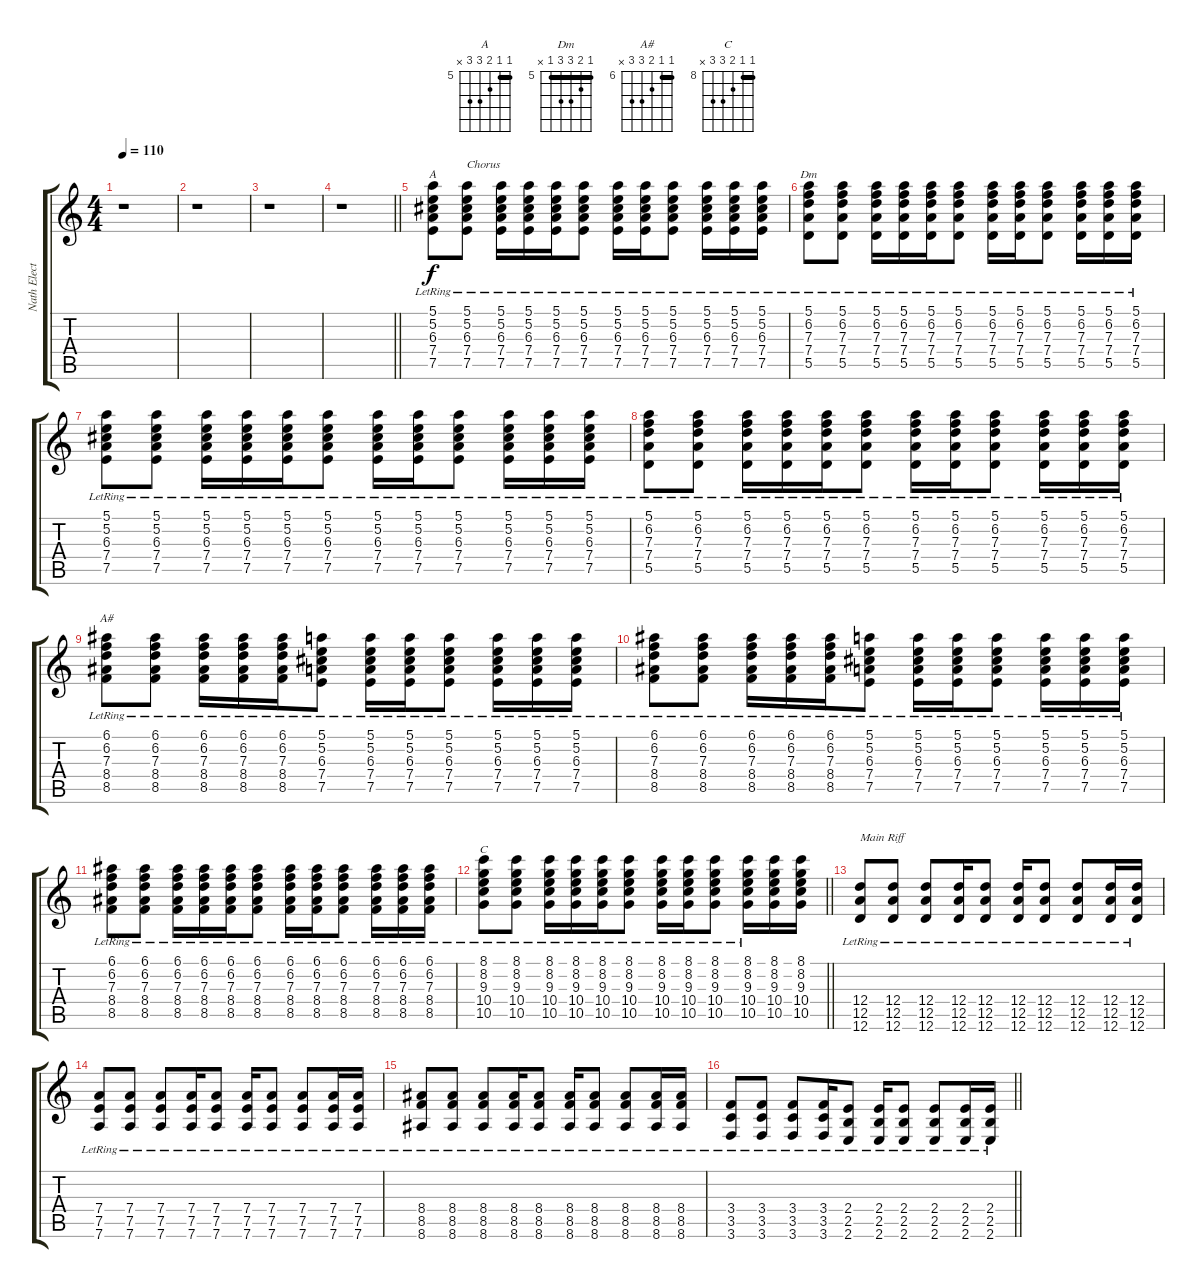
\track ("Nath Electric Guitar" "Nath Elect") {instrument distortionguitar}
\staff {score tabs}
\tuning (E4 B3 G3 D3 A2 D2) {hide}
\chord ("A" 5 5 6 7 7 x) {firstfret 5 barre 5}
\chord ("Dm" 5 6 7 7 5 x) {firstfret 5 barre 5}
\chord ("A#" 6 6 7 8 8 x) {firstfret 6 barre 6}
\chord ("C" 8 8 9 10 10 x) {firstfret 8 barre 8}
\ts (4 4)
\tempo 110
\clef g2
\ks c
r.1{dy f} |
r.1 |
r.1 |
\barLineRight lightlight
r.1 |
(5.1 5.2{lr} 6.3{lr} 7.4{lr} 7.5{lr}).8{ch "A"} (5.1 5.2{lr} 6.3{lr} 7.4{lr} 7.5{lr}).8{txt "Chorus"} (5.1 5.2{lr} 6.3{lr} 7.4{lr} 7.5{lr}).16 (5.1 5.2{lr} 6.3{lr} 7.4{lr} 7.5{lr}).16 (5.1 5.2{lr} 6.3{lr} 7.4{lr} 7.5{lr}).16 (5.1 5.2{lr} 6.3{lr} 7.4{lr} 7.5{lr}).8 (5.1 5.2{lr} 6.3{lr} 7.4{lr} 7.5{lr}).16 (5.1 5.2{lr} 6.3{lr} 7.4{lr} 7.5{lr}).16 (5.1 5.2{lr} 6.3{lr} 7.4{lr} 7.5{lr}).8 (5.1 5.2{lr} 6.3{lr} 7.4{lr} 7.5{lr}).16 (5.1 5.2{lr} 6.3{lr} 7.4{lr} 7.5{lr}).16 (5.1 5.2{lr} 6.3{lr} 7.4{lr} 7.5{lr}).16 |
(5.1 6.2{lr} 7.3{lr} 7.4{lr} 5.5{lr}).8{ch "Dm"} (5.1 6.2{lr} 7.3{lr} 7.4{lr} 5.5{lr}).8 (5.1 6.2{lr} 7.3{lr} 7.4{lr} 5.5{lr}).16 (5.1 6.2{lr} 7.3{lr} 7.4{lr} 5.5{lr}).16 (5.1 6.2{lr} 7.3{lr} 7.4{lr} 5.5{lr}).16 (5.1 6.2{lr} 7.3{lr} 7.4{lr} 5.5{lr}).8 (5.1 6.2{lr} 7.3{lr} 7.4{lr} 5.5{lr}).16 (5.1 6.2{lr} 7.3{lr} 7.4{lr} 5.5{lr}).16 (5.1 6.2{lr} 7.3{lr} 7.4{lr} 5.5{lr}).8 (5.1 6.2{lr} 7.3{lr} 7.4{lr} 5.5{lr}).16 (5.1 6.2{lr} 7.3{lr} 7.4{lr} 5.5{lr}).16 (5.1 6.2{lr} 7.3{lr} 7.4{lr} 5.5{lr}).16 |
(5.1 5.2{lr} 6.3{lr} 7.4{lr} 7.5{lr}).8 (5.1 5.2{lr} 6.3{lr} 7.4{lr} 7.5{lr}).8 (5.1 5.2{lr} 6.3{lr} 7.4{lr} 7.5{lr}).16 (5.1 5.2{lr} 6.3{lr} 7.4{lr} 7.5{lr}).16 (5.1 5.2{lr} 6.3{lr} 7.4{lr} 7.5{lr}).16 (5.1 5.2{lr} 6.3{lr} 7.4{lr} 7.5{lr}).8 (5.1 5.2{lr} 6.3{lr} 7.4{lr} 7.5{lr}).16 (5.1 5.2{lr} 6.3{lr} 7.4{lr} 7.5{lr}).16 (5.1 5.2{lr} 6.3{lr} 7.4{lr} 7.5{lr}).8 (5.1 5.2{lr} 6.3{lr} 7.4{lr} 7.5{lr}).16 (5.1 5.2{lr} 6.3{lr} 7.4{lr} 7.5{lr}).16 (5.1 5.2{lr} 6.3{lr} 7.4{lr} 7.5{lr}).16 |
(5.1 6.2{lr} 7.3{lr} 7.4{lr} 5.5{lr}).8 (5.1 6.2{lr} 7.3{lr} 7.4{lr} 5.5{lr}).8 (5.1 6.2{lr} 7.3{lr} 7.4{lr} 5.5{lr}).16 (5.1 6.2{lr} 7.3{lr} 7.4{lr} 5.5{lr}).16 (5.1 6.2{lr} 7.3{lr} 7.4{lr} 5.5{lr}).16 (5.1 6.2{lr} 7.3{lr} 7.4{lr} 5.5{lr}).8 (5.1 6.2{lr} 7.3{lr} 7.4{lr} 5.5{lr}).16 (5.1 6.2{lr} 7.3{lr} 7.4{lr} 5.5{lr}).16 (5.1 6.2{lr} 7.3{lr} 7.4{lr} 5.5{lr}).8 (5.1 6.2{lr} 7.3{lr} 7.4{lr} 5.5{lr}).16 (5.1 6.2{lr} 7.3{lr} 7.4{lr} 5.5{lr}).16 (5.1 6.2{lr} 7.3{lr} 7.4{lr} 5.5{lr}).16 |
(6.1 6.2{lr} 7.3{lr} 8.4{lr} 8.5{lr}).8{ch "A#"} (6.1 6.2{lr} 7.3{lr} 8.4{lr} 8.5{lr}).8 (6.1 6.2{lr} 7.3{lr} 8.4{lr} 8.5{lr}).16 (6.1 6.2{lr} 7.3{lr} 8.4{lr} 8.5{lr}).16 (6.1 6.2{lr} 7.3{lr} 8.4{lr} 8.5{lr}).16 (5.1 5.2{lr} 6.3{lr} 7.4{lr} 7.5{lr}).8 (5.1 5.2{lr} 6.3{lr} 7.4{lr} 7.5{lr}).16 (5.1 5.2{lr} 6.3{lr} 7.4{lr} 7.5{lr}).16 (5.1 5.2{lr} 6.3{lr} 7.4{lr} 7.5{lr}).8 (5.1 5.2{lr} 6.3{lr} 7.4{lr} 7.5{lr}).16 (5.1 5.2{lr} 6.3{lr} 7.4{lr} 7.5{lr}).16 (5.1 5.2{lr} 6.3{lr} 7.4{lr} 7.5{lr}).16 |
(6.1 6.2{lr} 7.3{lr} 8.4{lr} 8.5{lr}).8 (6.1 6.2{lr} 7.3{lr} 8.4{lr} 8.5{lr}).8 (6.1 6.2{lr} 7.3{lr} 8.4{lr} 8.5{lr}).16 (6.1 6.2{lr} 7.3{lr} 8.4{lr} 8.5{lr}).16 (6.1 6.2{lr} 7.3{lr} 8.4{lr} 8.5{lr}).16 (5.1 5.2{lr} 6.3{lr} 7.4{lr} 7.5{lr}).8 (5.1 5.2{lr} 6.3{lr} 7.4{lr} 7.5{lr}).16 (5.1 5.2{lr} 6.3{lr} 7.4{lr} 7.5{lr}).16 (5.1 5.2{lr} 6.3{lr} 7.4{lr} 7.5{lr}).8 (5.1 5.2{lr} 6.3{lr} 7.4{lr} 7.5{lr}).16 (5.1 5.2{lr} 6.3{lr} 7.4{lr} 7.5{lr}).16 (5.1 5.2{lr} 6.3{lr} 7.4{lr} 7.5{lr}).16 |
(6.1 6.2{lr} 7.3{lr} 8.4{lr} 8.5{lr}).8 (6.1 6.2{lr} 7.3{lr} 8.4{lr} 8.5{lr}).8 (6.1 6.2{lr} 7.3{lr} 8.4{lr} 8.5{lr}).16 (6.1 6.2{lr} 7.3{lr} 8.4{lr} 8.5{lr}).16 (6.1 6.2{lr} 7.3{lr} 8.4{lr} 8.5{lr}).16 (6.1 6.2{lr} 7.3{lr} 8.4{lr} 8.5{lr}).8 (6.1 6.2{lr} 7.3{lr} 8.4{lr} 8.5{lr}).16 (6.1 6.2{lr} 7.3{lr} 8.4{lr} 8.5{lr}).16 (6.1 6.2{lr} 7.3{lr} 8.4{lr} 8.5{lr}).8 (6.1 6.2{lr} 7.3{lr} 8.4{lr} 8.5{lr}).16 (6.1 6.2{lr} 7.3{lr} 8.4{lr} 8.5{lr}).16 (6.1 6.2{lr} 7.3{lr} 8.4{lr} 8.5{lr}).16 |
\barLineRight lightlight
(8.1 8.2 9.3{lr} 10.4{lr} 10.5{lr}).8{ch "C"} (8.1 8.2{lr} 9.3{lr} 10.4{lr} 10.5{lr}).8 (8.1 8.2{lr} 9.3{lr} 10.4{lr} 10.5{lr}).16 (8.1 8.2{lr} 9.3{lr} 10.4{lr} 10.5{lr}).16 (8.1 8.2{lr} 9.3{lr} 10.4{lr} 10.5{lr}).16 (8.1 8.2{lr} 9.3{lr} 10.4{lr} 10.5{lr}).8 (8.1 8.2{lr} 9.3{lr} 10.4{lr} 10.5{lr}).16 (8.1 8.2{lr} 9.3{lr} 10.4{lr} 10.5{lr}).16 (8.1 8.2{lr} 9.3{lr} 10.4{lr} 10.5{lr}).8 (8.1 8.2 9.3{lr} 10.4{lr} 10.5{lr}).16 (8.1 8.2 9.3 10.4 10.5).16 (8.1 8.2 9.3 10.4 10.5).16 |
(12.4{lr} 12.5{lr} 12.6).8{txt "Main Riff"} (12.4{lr} 12.5{lr} 12.6).8 (12.4{lr} 12.5{lr} 12.6).8 (12.4{lr} 12.5{lr} 12.6).16 (12.4{lr} 12.5{lr} 12.6).8 (12.4{lr} 12.5{lr} 12.6).16 (12.4{lr} 12.5{lr} 12.6).8 (12.4{lr} 12.5{lr} 12.6).8 (12.4{lr} 12.5{lr} 12.6).16 (12.4{lr} 12.5{lr} 12.6).16 |
(7.4{lr} 7.5{lr} 7.6).8 (7.4{lr} 7.5{lr} 7.6).8 (7.4{lr} 7.5{lr} 7.6).8 (7.4{lr} 7.5{lr} 7.6).16 (7.4{lr} 7.5{lr} 7.6).8 (7.4{lr} 7.5{lr} 7.6).16 (7.4{lr} 7.5{lr} 7.6).8 (7.4{lr} 7.5{lr} 7.6).8 (7.4{lr} 7.5{lr} 7.6).16 (7.4{lr} 7.5{lr} 7.6).16 |
(8.4{lr} 8.5{lr} 8.6).8 (8.4{lr} 8.5{lr} 8.6).8 (8.4{lr} 8.5{lr} 8.6).8 (8.4{lr} 8.5{lr} 8.6).16 (8.4{lr} 8.5{lr} 8.6).8 (8.4{lr} 8.5{lr} 8.6).16 (8.4{lr} 8.5{lr} 8.6).8 (8.4{lr} 8.5{lr} 8.6).8 (8.4{lr} 8.5{lr} 8.6).16 (8.4{lr} 8.5{lr} 8.6).16 |
\barLineRight lightlight
(3.4{lr} 3.5{lr} 3.6).8 (3.4{lr} 3.5{lr} 3.6).8 (3.4{lr} 3.5{lr} 3.6).8 (3.4{lr} 3.5{lr} 3.6).16 (2.4{lr} 2.5{lr} 2.6).8 (2.4{lr} 2.5{lr} 2.6).16 (2.4{lr} 2.5{lr} 2.6).8 (2.4{lr} 2.5{lr} 2.6).8 (2.4{lr} 2.5{lr} 2.6).16 (2.4{lr} 2.5{lr} 2.6).16
